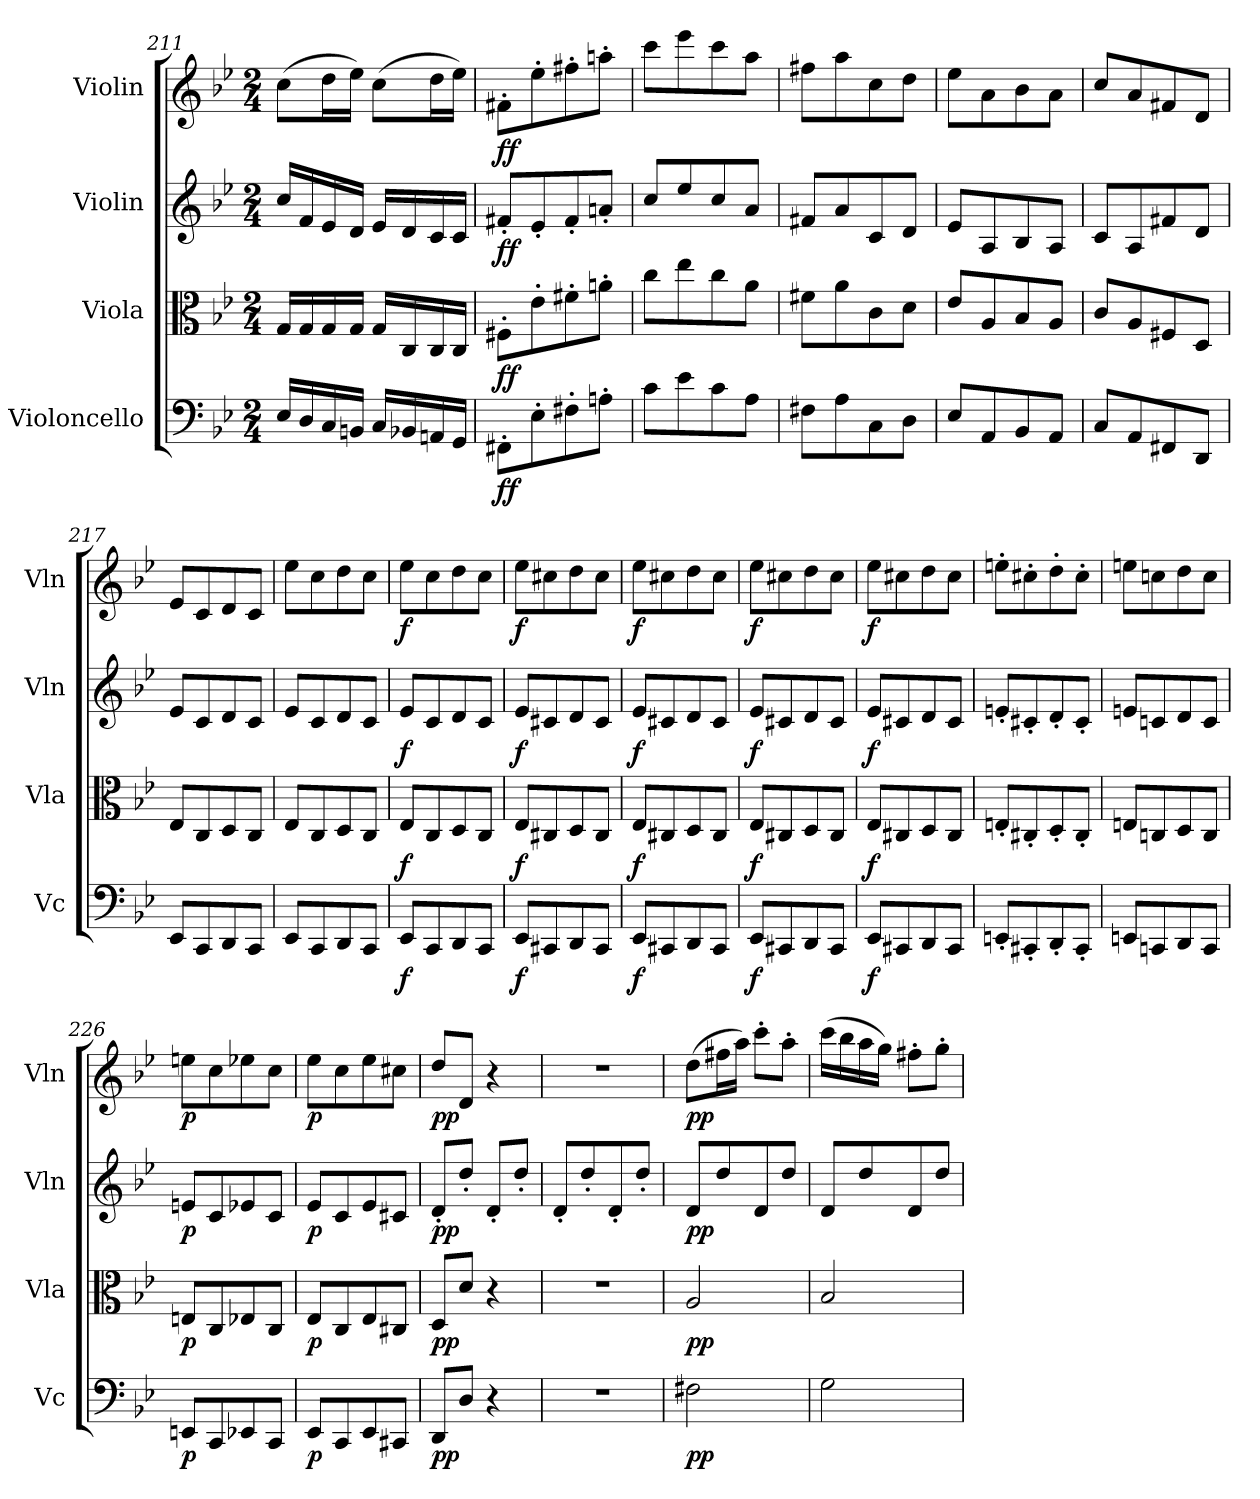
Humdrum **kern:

**kern	**dynam	**kern	**dynam	**kern	**dynam	**kern	**dynam
*part4	*part4	*part3	*part3	*part2	*part2	*part1	*part1
*staff4	*staff4	*staff3	*staff3	*staff2	*staff2	*staff1	*staff1
*I"Violoncello	*	*I"Viola	*	*I"Violin	*	*I"Violin	*
*I'Vc	*	*I'Vla	*	*I'Vln	*	*I'Vln	*
*clefF4	*	*clefC3	*	*clefG2	*	*clefG2	*
*k[b-e-]	*	*k[b-e-]	*	*k[b-e-]	*	*k[b-e-]	*
*M2/4	*	*M2/4	*	*M2/4	*	*M2/4	*
=211	=211	=211	=211	=211	=211	=211	=211
16E-/LL	.	16G/LL	.	16cc/LL	.	(8cc\L	.
16D/	.	16G/	.	16f/	.	.	.
16C/	.	16G/	.	16e-/	.	16dd\L	.
16BBn/JJ	.	16G/JJ	.	16d/JJ	.	16ee-\JJ)	.
16C/LL	.	16G/LL	.	16e-/LL	.	(8cc\L	.
16BB-X/	.	16C/	.	16d/	.	.	.
16AAn/	.	16C/	.	16c/	.	16dd\L	.
16GG/JJ	.	16C/JJ	.	16c/JJ	.	16ee-\JJ)	.
=212	=212	=212	=212	=212	=212	=212	=212
8FF#X'/L	ff	8F#X'/L	ff	8f#X'/L	ff	8f#X'\L	ff
8E-'\	.	8e-'\	.	8e-'/	.	8ee-'\	.
8F#X'\	.	8f#X'\	.	8f#'/	.	8ff#X'\	.
8An'\J	.	8an'\J	.	8an'/J	.	8aan'\J	.
=213	=213	=213	=213	=213	=213	=213	=213
8c\L	.	8cc\L	.	8cc/L	.	8ccc\L	.
8e-\	.	8ee-\	.	8ee-/	.	8eee-\	.
8c\	.	8cc\	.	8cc/	.	8ccc\	.
8A\J	.	8a\J	.	8a/J	.	8aa\J	.
=214	=214	=214	=214	=214	=214	=214	=214
8F#X\L	.	8f#X\L	.	8f#X/L	.	8ff#X\L	.
8A\	.	8a\	.	8a/	.	8aa\	.
8C\	.	8c\	.	8c/	.	8cc\	.
8D\J	.	8d\J	.	8d/J	.	8dd\J	.
=215	=215	=215	=215	=215	=215	=215	=215
8E-/L	.	8e-/L	.	8e-/L	.	8ee-\L	.
8AA/	.	8A/	.	8A/	.	8a\	.
8BB-/	.	8B-/	.	8B-/	.	8b-\	.
8AA/J	.	8A/J	.	8A/J	.	8a\J	.
=216	=216	=216	=216	=216	=216	=216	=216
8C/L	.	8c/L	.	8c/L	.	8cc/L	.
8AA/	.	8A/	.	8A/	.	8a/	.
8FF#X/	.	8F#X/	.	8f#X/	.	8f#X/	.
8DD/J	.	8D/J	.	8d/J	.	8d/J	.
=217	=217	=217	=217	=217	=217	=217	=217
8EE-/L	.	8E-/L	.	8e-/L	.	8e-/L	.
8CC/	.	8C/	.	8c/	.	8c/	.
8DD/	.	8D/	.	8d/	.	8d/	.
8CC/J	.	8C/J	.	8c/J	.	8c/J	.
=218	=218	=218	=218	=218	=218	=218	=218
8EE-/L	.	8E-/L	.	8e-/L	.	8ee-\L	.
8CC/	.	8C/	.	8c/	.	8cc\	.
8DD/	.	8D/	.	8d/	.	8dd\	.
8CC/J	.	8C/J	.	8c/J	.	8cc\J	.
=219	=219	=219	=219	=219	=219	=219	=219
8EE-/L	f	8E-/L	f	8e-/L	f	8ee-\L	f
8CC/	.	8C/	.	8c/	.	8cc\	.
8DD/	.	8D/	.	8d/	.	8dd\	.
8CC/J	.	8C/J	.	8c/J	.	8cc\J	.
=220	=220	=220	=220	=220	=220	=220	=220
8EE-/L	f	8E-/L	f	8e-/L	f	8ee-\L	f
8CC#X/	.	8C#X/	.	8c#X/	.	8cc#X\	.
8DD/	.	8D/	.	8d/	.	8dd\	.
8CC#/J	.	8C#/J	.	8c#/J	.	8cc#\J	.
=221	=221	=221	=221	=221	=221	=221	=221
8EE-/L	f	8E-/L	f	8e-/L	f	8ee-\L	f
8CC#X/	.	8C#X/	.	8c#X/	.	8cc#X\	.
8DD/	.	8D/	.	8d/	.	8dd\	.
8CC#/J	.	8C#/J	.	8c#/J	.	8cc#\J	.
=222	=222	=222	=222	=222	=222	=222	=222
8EE-/L	f	8E-/L	f	8e-/L	f	8ee-\L	f
8CC#X/	.	8C#X/	.	8c#X/	.	8cc#X\	.
8DD/	.	8D/	.	8d/	.	8dd\	.
8CC#/J	.	8C#/J	.	8c#/J	.	8cc#\J	.
=223	=223	=223	=223	=223	=223	=223	=223
8EE-/L	f	8E-/L	f	8e-/L	f	8ee-\L	f
8CC#X/	.	8C#X/	.	8c#X/	.	8cc#X\	.
8DD/	.	8D/	.	8d/	.	8dd\	.
8CC#/J	.	8C#/J	.	8c#/J	.	8cc#\J	.
=224	=224	=224	=224	=224	=224	=224	=224
8EEn'/L	.	8En'/L	.	8en'/L	.	8een'\L	.
8CC#X'/	.	8C#X'/	.	8c#X'/	.	8cc#X'\	.
8DD'/	.	8D'/	.	8d'/	.	8dd'\	.
8CC#'/J	.	8C#'/J	.	8c#'/J	.	8cc#'\J	.
=225	=225	=225	=225	=225	=225	=225	=225
8EEn/L	.	8En/L	.	8en/L	.	8een\L	.
8CCn/	.	8Cn/	.	8cn/	.	8ccn\	.
8DD/	.	8D/	.	8d/	.	8dd\	.
8CC/J	.	8C/J	.	8c/J	.	8cc\J	.
=226	=226	=226	=226	=226	=226	=226	=226
8EEn/L	p	8En/L	p	8en/L	p	8een\L	p
8CC/	.	8C/	.	8c/	.	8cc\	.
8EE-X/	.	8E-X/	.	8e-X/	.	8ee-X\	.
8CC/J	.	8C/J	.	8c/J	.	8cc\J	.
=227	=227	=227	=227	=227	=227	=227	=227
8EE-/L	p	8E-/L	p	8e-/L	p	8ee-\L	p
8CC/	.	8C/	.	8c/	.	8cc\	.
8EE-/	.	8E-/	.	8e-/	.	8ee-\	.
8CC#X/J	.	8C#X/J	.	8c#X/J	.	8cc#X\J	.
=228	=228	=228	=228	=228	=228	=228	=228
8DD/L	pp	8D/L	pp	8d'/L	pp	8dd/L	pp
8D/J	.	8d/J	.	8dd'/J	.	8d/J	.
4r	.	4r	.	8d'/L	.	4r	.
.	.	.	.	8dd'/J	.	.	.
=229	=229	=229	=229	=229	=229	=229	=229
2r	.	2r	.	8d'/L	.	2r	.
.	.	.	.	8dd'/	.	.	.
.	.	.	.	8d'/	.	.	.
.	.	.	.	8dd'/J	.	.	.
=230	=230	=230	=230	=230	=230	=230	=230
2F#X\	pp	2A/	pp	8d/L	pp	(8dd\L	pp
.	.	.	.	8dd/	.	16ff#X\L	.
.	.	.	.	.	.	16aa\JJ)	.
.	.	.	.	8d/	.	8ccc'\L	.
.	.	.	.	8dd/J	.	8aa'\J	.
=231	=231	=231	=231	=231	=231	=231	=231
2G\	.	2B-/	.	8d/L	.	(16ccc\LL	.
.	.	.	.	.	.	16bb-\	.
.	.	.	.	8dd/	.	16aa\	.
.	.	.	.	.	.	16gg\JJ)	.
.	.	.	.	8d/	.	8ff#X'\L	.
.	.	.	.	8dd/J	.	8gg'\J	.
=	=	=	=	=	=	=	=
*-	*-	*-	*-	*-	*-	*-	*-
